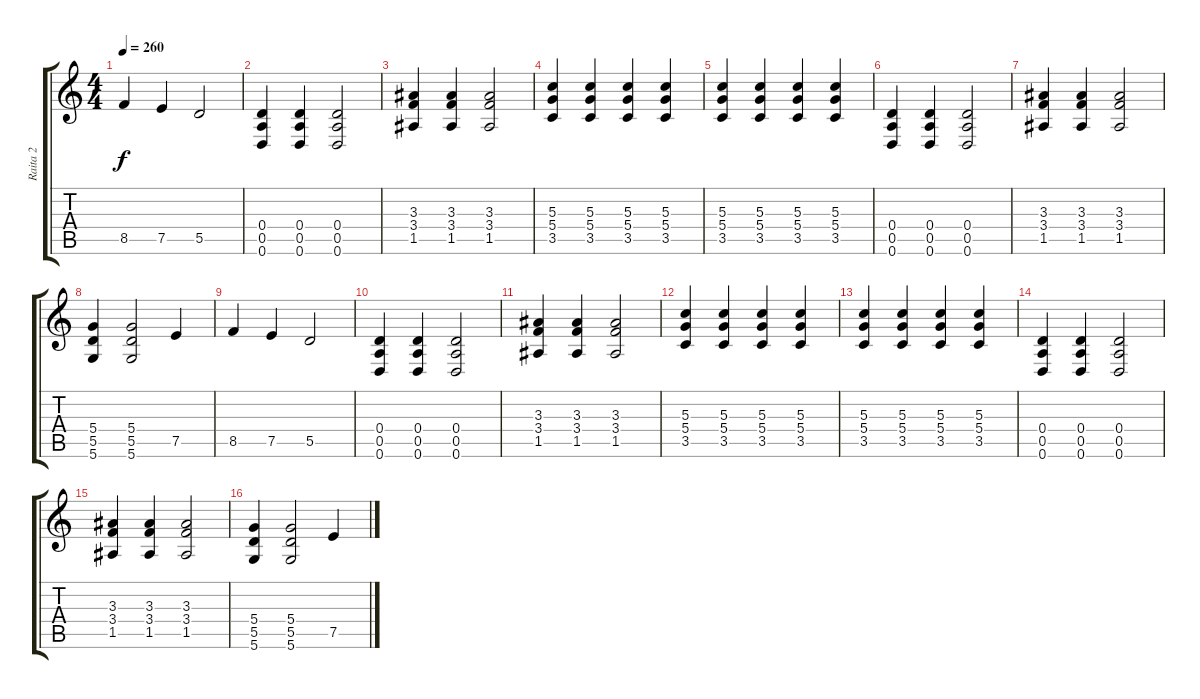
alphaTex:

\track ("Raita 2" "Raita 2") {instrument overdrivenguitar}
\staff {score tabs}
\tuning (E4 B3 G3 D3 A2 D2) {hide}
\ts (4 4)
\tempo 260
\clef g2
\ks c
8.5.4{dy f} 7.5.4 5.5.2 |
(0.4 0.5 0.6).4 (0.4 0.5 0.6).4 (0.4 0.5 0.6).2 |
(3.3 3.4 1.5).4 (3.3 3.4 1.5).4 (3.3 3.4 1.5).2 |
(5.3 5.4 3.5).4 (5.3 5.4 3.5).4 (5.3 5.4 3.5).4 (5.3 5.4 3.5).4 |
(5.3 5.4 3.5).4 (5.3 5.4 3.5).4 (5.3 5.4 3.5).4 (5.3 5.4 3.5).4 |
(0.4 0.5 0.6).4 (0.4 0.5 0.6).4 (0.4 0.5 0.6).2 |
(3.3 3.4 1.5).4 (3.3 3.4 1.5).4 (3.3 3.4 1.5).2 |
(5.4 5.5 5.6).4 (5.4 5.5 5.6).2 7.5.4 |
8.5.4 7.5.4 5.5.2 |
(0.4 0.5 0.6).4 (0.4 0.5 0.6).4 (0.4 0.5 0.6).2 |
(3.3 3.4 1.5).4 (3.3 3.4 1.5).4 (3.3 3.4 1.5).2 |
(5.3 5.4 3.5).4 (5.3 5.4 3.5).4 (5.3 5.4 3.5).4 (5.3 5.4 3.5).4 |
(5.3 5.4 3.5).4 (5.3 5.4 3.5).4 (5.3 5.4 3.5).4 (5.3 5.4 3.5).4 |
(0.4 0.5 0.6).4 (0.4 0.5 0.6).4 (0.4 0.5 0.6).2 |
(3.3 3.4 1.5).4 (3.3 3.4 1.5).4 (3.3 3.4 1.5).2 |
(5.4 5.5 5.6).4 (5.4 5.5 5.6).2 7.5.4
